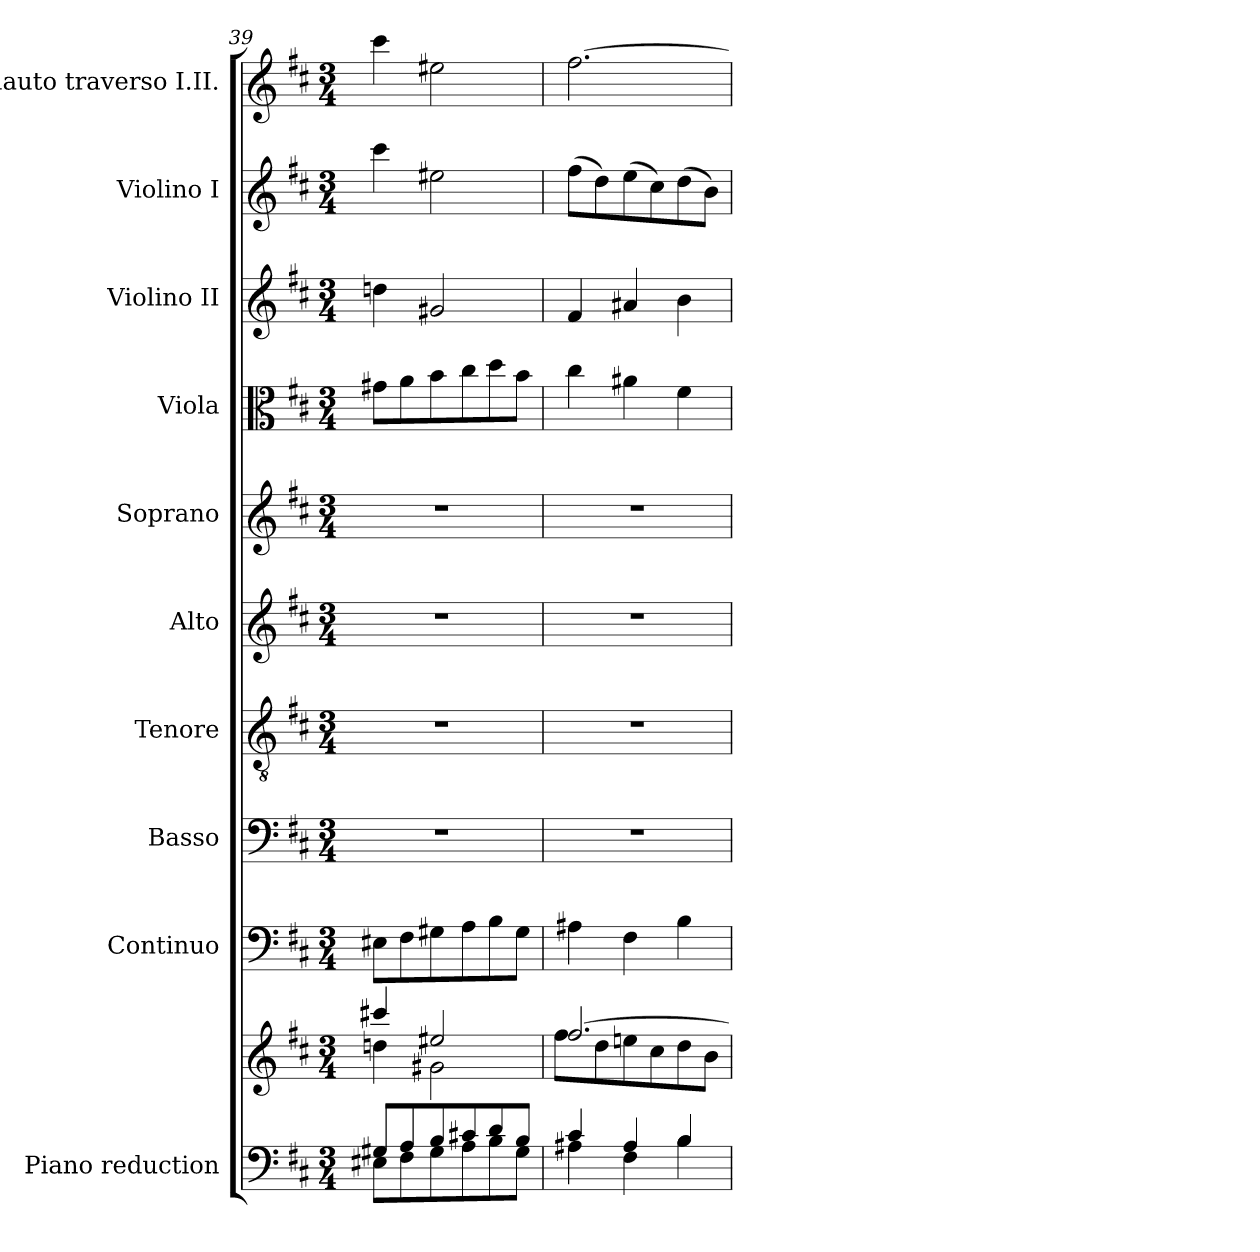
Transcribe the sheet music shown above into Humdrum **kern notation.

**kern	**kern	**kern	**kern	**kern	**kern	**kern	**kern	**kern	**kern	**kern
*part10	*part10	*part9	*part8	*part7	*part6	*part5	*part4	*part3	*part2	*part1
*staff11	*staff10	*staff9	*staff8	*staff7	*staff6	*staff5	*staff4	*staff3	*staff2	*staff1
*I"Piano reduction	*	*I"Continuo	*I"Basso	*I"Tenore	*I"Alto	*I"Soprano	*I"Viola	*I"Violino II	*I"Violino I	*I"Flauto traverso I.II.
*I'Pno	*	*	*	*	*	*	*I'Vla	*I'Vln	*I'Vln	*I'Fl
*clefF4	*clefG2	*clefF4	*clefF4	*clefGv2	*clefG2	*clefG2	*clefC3	*clefG2	*clefG2	*clefG2
*k[f#c#]	*k[f#c#]	*k[f#c#]	*k[f#c#]	*k[f#c#]	*k[f#c#]	*k[f#c#]	*k[f#c#]	*k[f#c#]	*k[f#c#]	*k[f#c#]
*M3/4	*M3/4	*M3/4	*M3/4	*M3/4	*M3/4	*M3/4	*M3/4	*M3/4	*M3/4	*M3/4
=39	=39	=39	=39	=39	=39	=39	=39	=39	=39	=39
*^	*^	*	*	*	*	*	*	*	*	*
8G#X/L	8E#X\L	4ccc#X/	4ddn\	8E#X\L	2.r	2.r	2.r	2.r	8g#X\L	4ddn\	4ccc#\	4ccc#\
8A/	8F#\	.	.	8F#\	.	.	.	.	8a\	.	.	.
8B/	8G#\	2ee#X/	2g#X\	8G#X\	.	.	.	.	8b\	2g#X/	2ee#X\	2ee#X\
8c#X/	8A\	.	.	8A\	.	.	.	.	8cc#\	.	.	.
8d/	8B\	.	.	8B\	.	.	.	.	8dd\	.	.	.
8B/J	8G#\J	.	.	8G#\J	.	.	.	.	8b\J	.	.	.
!!LO:PB:g=z
=40	=40	=40	=40	=40	=40	=40	=40	=40	=40	=40	=40	=40
4c#/	4A#X\	[2.ff#/	8ff#\L	4A#X\	2.r	2.r	2.r	2.r	4cc#\	4f#/	(8ff#\L	[2.ff#\
.	.	.	8dd\	.	.	.	.	.	.	.	8dd\)	.
4A#/	4F#\	.	8een\	4F#\	.	.	.	.	4a#X\	4a#X/	(8ee\	.
.	.	.	8cc#\	.	.	.	.	.	.	.	8cc#\)	.
4B/	4B\	.	8dd\	4B\	.	.	.	.	4f#\	4b\	(8dd\	.
.	.	.	8b\J	.	.	.	.	.	.	.	8b\J)	.
*v	*v	*	*	*	*	*	*	*	*	*	*	*
*	*v	*v	*	*	*	*	*	*	*	*	*
=	=	=	=	=	=	=	=	=	=	=
*-	*-	*-	*-	*-	*-	*-	*-	*-	*-	*-
